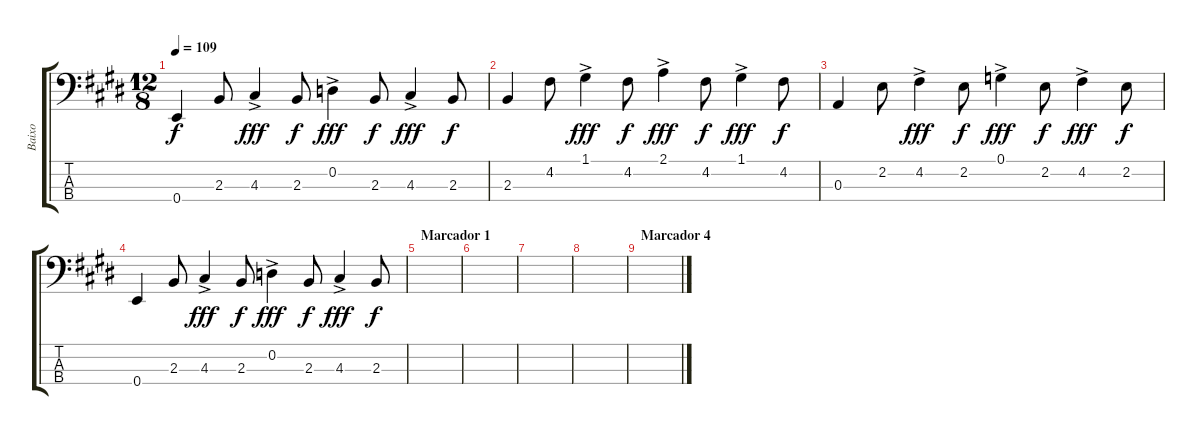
\track ("Baixo" "Baixo") {instrument acousticbass}
\staff {score tabs}
\tuning (G2 D2 A1 E1) {hide}
\ts (12 8)
\tempo 109
\clef f4
\ks e
0.4.4{dy f} 2.3.8 4.3{ac}.4{dy fff} 2.3.8{dy f} 0.2{ac}.4{dy fff} 2.3.8{dy f} 4.3{ac}.4{dy fff} 2.3.8{dy f} |
2.3.4 4.2.8 1.1{ac}.4{dy fff} 4.2.8{dy f} 2.1{ac}.4{dy fff} 4.2.8{dy f} 1.1{ac}.4{dy fff} 4.2.8{dy f} |
0.3.4 2.2.8 4.2{ac}.4{dy fff} 2.2.8{dy f} 0.1{ac}.4{dy fff} 2.2.8{dy f} 4.2{ac}.4{dy fff} 2.2.8{dy f} |
0.4.4 2.3.8 4.3{ac}.4{dy fff} 2.3.8{dy f} 0.2{ac}.4{dy fff} 2.3.8{dy f} 4.3{ac}.4{dy fff} 2.3.8{dy f} |
\section ("" "Marcador 1")
|
|
|
|
\section ("" "Marcador 4")
